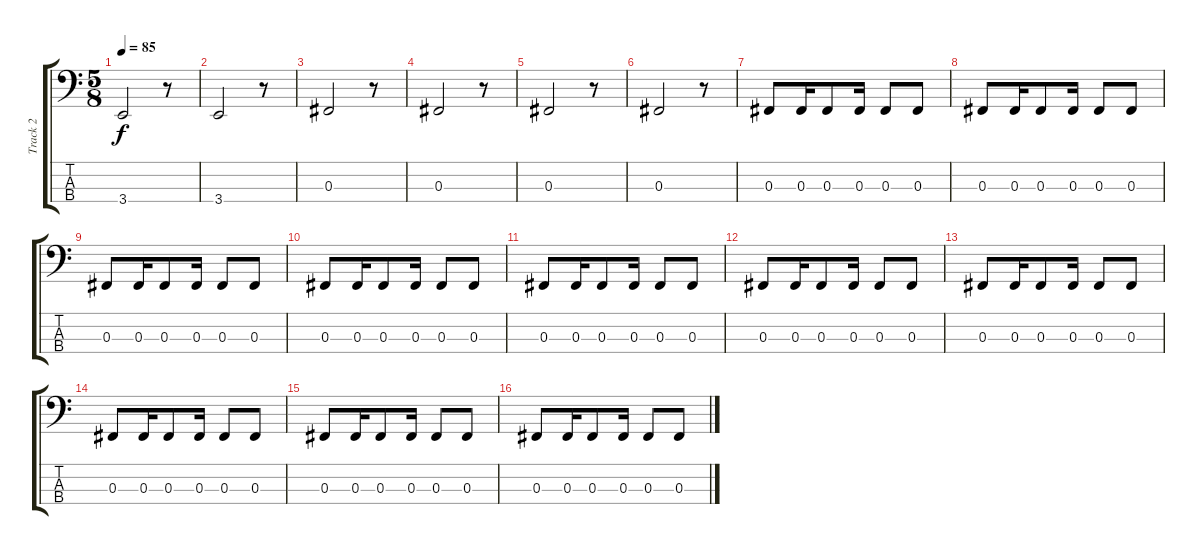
\track ("Track 2" "Track 2") {instrument electricbassfinger}
\staff {score tabs}
\tuning (E2 B1 Gb1 Db1) {hide}
\ts (5 8)
\tempo 85
\clef f4
\ks c
3.4.2{dy f} r.8 |
3.4.2 r.8 |
0.3.2 r.8 |
0.3.2 r.8 |
0.3.2 r.8 |
0.3.2 r.8 |
0.3.8 0.3.16 0.3.8 0.3.16 0.3.8 0.3.8 |
0.3.8 0.3.16 0.3.8 0.3.16 0.3.8 0.3.8 |
0.3.8 0.3.16 0.3.8 0.3.16 0.3.8 0.3.8 |
0.3.8 0.3.16 0.3.8 0.3.16 0.3.8 0.3.8 |
0.3.8 0.3.16 0.3.8 0.3.16 0.3.8 0.3.8 |
0.3.8 0.3.16 0.3.8 0.3.16 0.3.8 0.3.8 |
0.3.8 0.3.16 0.3.8 0.3.16 0.3.8 0.3.8 |
0.3.8 0.3.16 0.3.8 0.3.16 0.3.8 0.3.8 |
0.3.8 0.3.16 0.3.8 0.3.16 0.3.8 0.3.8 |
0.3.8 0.3.16 0.3.8 0.3.16 0.3.8 0.3.8
